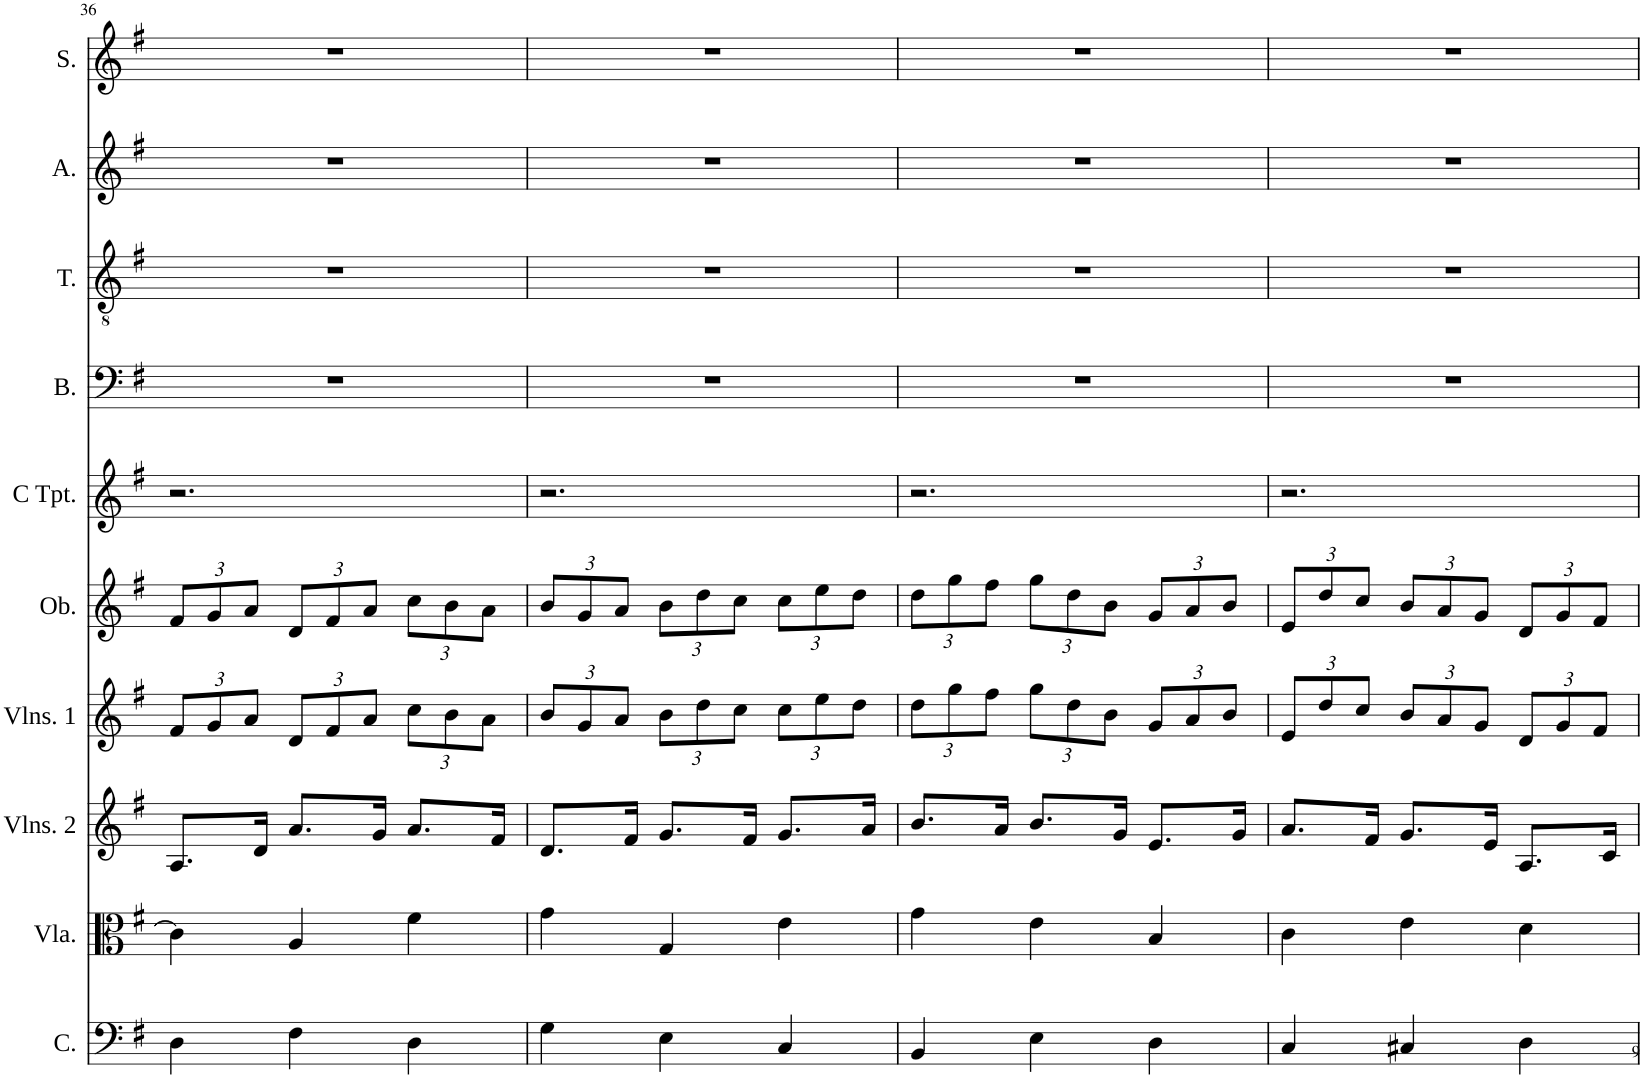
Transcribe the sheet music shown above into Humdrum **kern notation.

**kern	**kern	**kern	**kern	**kern	**kern	**kern	**kern	**kern	**kern
*part10	*part9	*part8	*part7	*part6	*part5	*part4	*part3	*part2	*part1
*staff10	*staff9	*staff8	*staff7	*staff6	*staff5	*staff4	*staff3	*staff2	*staff1
*I"Continuo	*I"Viola	*I"Violins 2	*I"Violins 1	*I"Oboe	*I"C Trumpet	*I"Bass	*I"Tenor	*I"Alto	*I"Soprano
*I'C.	*I'Vla.	*I'Vlns. 2	*I'Vlns. 1	*I'Ob.	*I'C Tpt.	*I'B.	*I'T.	*I'A.	*I'S.
!!LO:PB:g=z
*clefF4	*clefC3	*clefG2	*clefG2	*clefG2	*clefG2	*clefF4	*clefGv2	*clefG2	*clefG2
*k[f#]	*k[f#]	*k[f#]	*k[f#]	*k[f#]	*k[f#]	*k[f#]	*k[f#]	*k[f#]	*k[f#]
*M3/4	*M3/4	*M3/4	*M3/4	*M3/4	*M3/4	*M3/4	*M3/4	*M3/4	*M3/4
*	*	*	*Xbrackettup	*Xbrackettup	*	*	*	*	*
=36	=36	=36	=36	=36	=36	=36	=36	=36	=36
4D\	4c\]	8.A/L	12f#/L	12f#/L	2.r	2.r	2.r	2.r	2.r
.	.	.	12g/	12g/	.	.	.	.	.
.	.	.	12a/J	12a/J	.	.	.	.	.
.	.	16d/Jk	.	.	.	.	.	.	.
4F#\	4A/	8.a/L	12d/L	12d/L	.	.	.	.	.
.	.	.	12f#/	12f#/	.	.	.	.	.
.	.	.	12a/J	12a/J	.	.	.	.	.
.	.	16g/Jk	.	.	.	.	.	.	.
4D\	4f#\	8.a/L	12cc\L	12cc\L	.	.	.	.	.
.	.	.	12b\	12b\	.	.	.	.	.
.	.	.	12a\J	12a\J	.	.	.	.	.
.	.	16f#/Jk	.	.	.	.	.	.	.
=37	=37	=37	=37	=37	=37	=37	=37	=37	=37
4G\	4g\	8.d/L	12b/L	12b/L	2.r	2.r	2.r	2.r	2.r
.	.	.	12g/	12g/	.	.	.	.	.
.	.	.	12a/J	12a/J	.	.	.	.	.
.	.	16f#/Jk	.	.	.	.	.	.	.
4E\	4G/	8.g/L	12b\L	12b\L	.	.	.	.	.
.	.	.	12dd\	12dd\	.	.	.	.	.
.	.	.	12cc\J	12cc\J	.	.	.	.	.
.	.	16f#/Jk	.	.	.	.	.	.	.
4C/	4e\	8.g/L	12cc\L	12cc\L	.	.	.	.	.
.	.	.	12ee\	12ee\	.	.	.	.	.
.	.	.	12dd\J	12dd\J	.	.	.	.	.
.	.	16a/Jk	.	.	.	.	.	.	.
=38	=38	=38	=38	=38	=38	=38	=38	=38	=38
4BB/	4g\	8.b/L	12dd\L	12dd\L	2.r	2.r	2.r	2.r	2.r
.	.	.	12gg\	12gg\	.	.	.	.	.
.	.	.	12ff#\J	12ff#\J	.	.	.	.	.
.	.	16a/Jk	.	.	.	.	.	.	.
4E\	4e\	8.b/L	12gg\L	12gg\L	.	.	.	.	.
.	.	.	12dd\	12dd\	.	.	.	.	.
.	.	.	12b\J	12b\J	.	.	.	.	.
.	.	16g/Jk	.	.	.	.	.	.	.
4D\	4B/	8.e/L	12g/L	12g/L	.	.	.	.	.
.	.	.	12a/	12a/	.	.	.	.	.
.	.	.	12b/J	12b/J	.	.	.	.	.
.	.	16g/Jk	.	.	.	.	.	.	.
=39	=39	=39	=39	=39	=39	=39	=39	=39	=39
4C/	4c\	8.a/L	12e/L	12e/L	2.r	2.r	2.r	2.r	2.r
.	.	.	12dd/	12dd/	.	.	.	.	.
.	.	.	12cc/J	12cc/J	.	.	.	.	.
.	.	16f#/Jk	.	.	.	.	.	.	.
4C#X/	4e\	8.g/L	12b/L	12b/L	.	.	.	.	.
.	.	.	12a/	12a/	.	.	.	.	.
.	.	.	12g/J	12g/J	.	.	.	.	.
.	.	16e/Jk	.	.	.	.	.	.	.
4D\	4d\	8.A/L	12d/L	12d/L	.	.	.	.	.
.	.	.	12g/	12g/	.	.	.	.	.
.	.	.	12f#/J	12f#/J	.	.	.	.	.
.	.	16c/Jk	.	.	.	.	.	.	.
=	=	=	=	=	=	=	=	=	=
*-	*-	*-	*-	*-	*-	*-	*-	*-	*-
